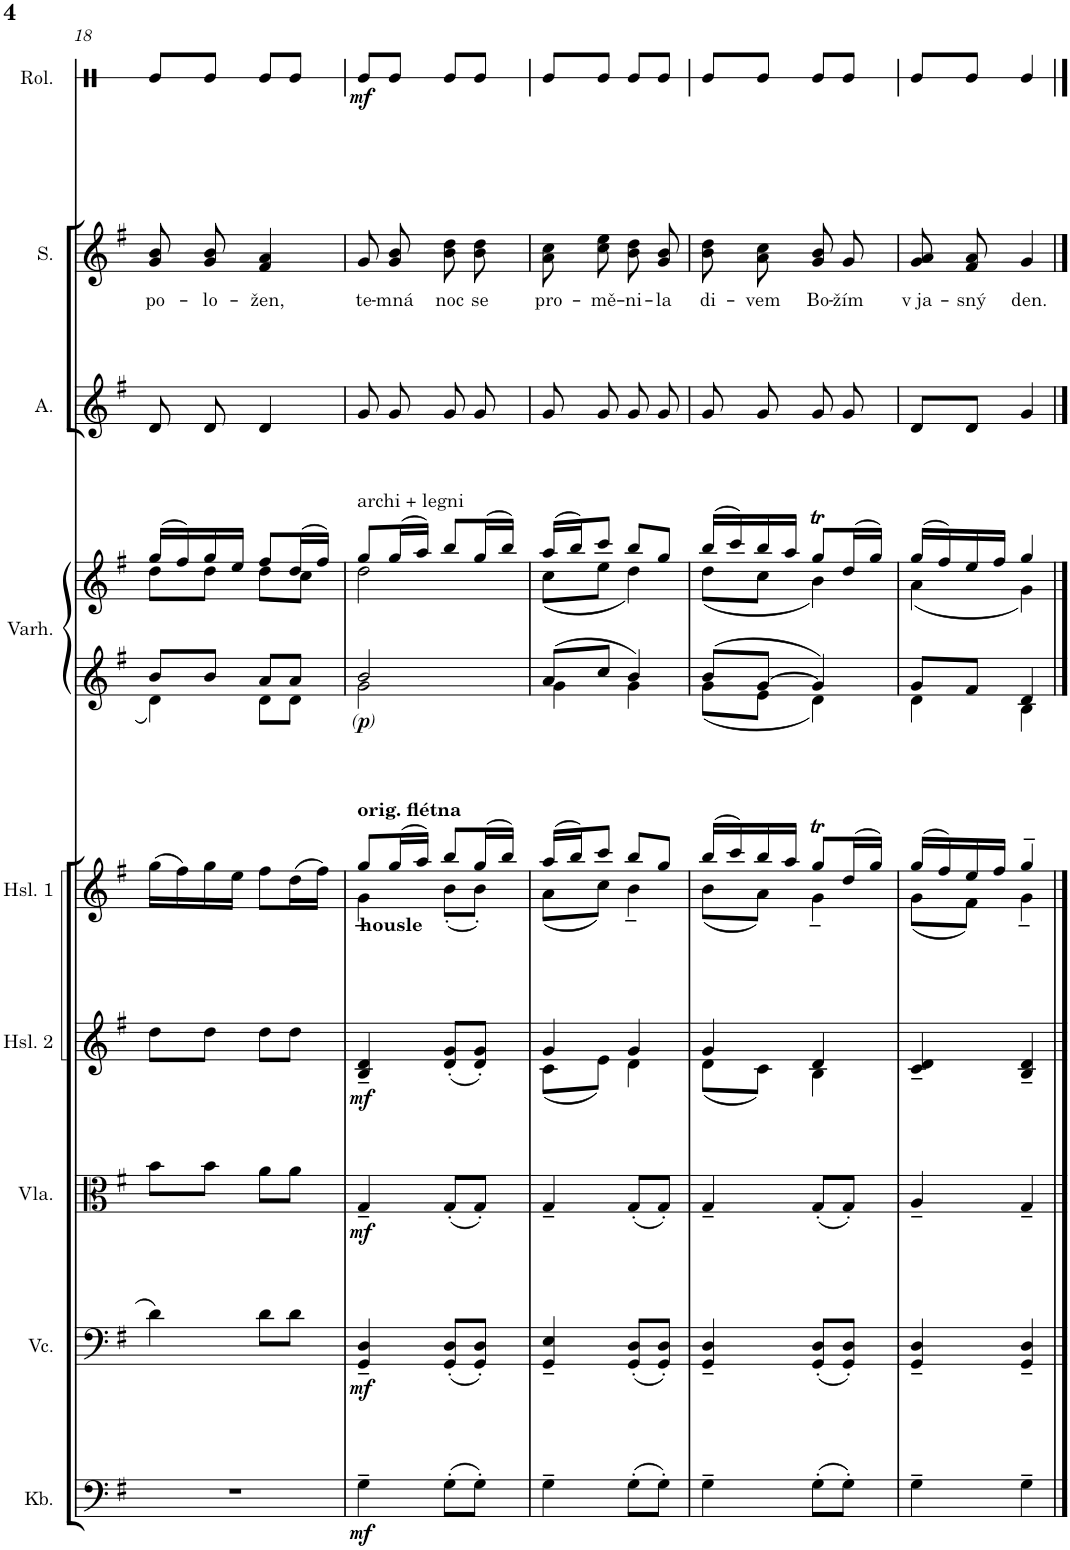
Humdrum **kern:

**kern	**dynam	**kern	**dynam	**kern	**dynam	**kern	**dynam	**kern	**kern	**kern	**dynam	**kern	**kern	**text	**kern	**dynam
*part9	*part9	*part8	*part8	*part7	*part7	*part6	*part6	*part5	*part4	*part4	*part4	*part3	*part2	*part2	*part1	*part1
*staff10	*staff10	*staff9	*staff9	*staff8	*staff8	*staff7	*staff7	*staff6	*staff5	*staff4	*staff4/5	*staff3	*staff2	*staff2	*staff1	*staff1
*I"Kontrabas	*	*I"Violoncello	*	*I"Viola	*	*I"Housle 2	*	*I"Housle 1	*I"Varhany	*	*	*I"Alt	*I"Soprán	*	*I"Rolničky	*
*I'Kb.	*	*I'Vc.	*	*I'Vla.	*	*I'Hsl. 2	*	*I'Hsl. 1	*I'Varh.	*	*	*I'A.	*I'S.	*	*I'Rol.	*
!!LO:PB:g=z
*clefF4	*	*clefF4	*	*clefC3	*	*clefG2	*	*clefG2	*clefG2	*clefG2	*	*clefG2	*clefG2	*	*clefX	*
*Trd7c12	*	*	*	*	*	*	*	*	*	*	*	*	*	*	*	*
*k[f#]	*	*k[f#]	*	*k[f#]	*	*k[f#]	*	*k[f#]	*k[f#]	*k[f#]	*	*k[f#]	*k[f#]	*	*k[]	*
*M2/4	*	*M2/4	*	*M2/4	*	*M2/4	*	*M2/4	*M2/4	*M2/4	*	*M2/4	*M2/4	*	*M2/4	*
=18	=18	=18	=18	=18	=18	=18	=18	=18	=18	=18	=18	=18	=18	=18	=18	=18
*	*	*	*	*	*	*	*	*	*^	*^	*	*	*	*	*	*
!	!	!	!	!	!	!	!	!	!	!	!	!	!	!	!	!LO:LY:b	!	!
2r	.	4d\	.	8b\L	.	8dd\L	.	(16gg\LL	8b/L	4d\	(16gg/LL	8dd\L	.	8d/	8g/ 8b/L	po-	8Re/L	.
.	.	.	.	.	.	.	.	16ff#\)	.	.	16ff#/)	.	.	.	.	.	.	.
!	!	!	!	!	!	!	!	!	!	!	!	!	!	!	!	!LO:LY:b	!	!
.	.	.	.	8b\J	.	8dd\J	.	16gg\	8b/J	.	16gg/	8dd\J	.	8d/	8g/ 8b/J	-lo-	8Re/J	.
.	.	.	.	.	.	.	.	16ee\JJ	.	.	16ee/JJ	.	.	.	.	.	.	.
!	!	!	!	!	!	!	!	!	!	!	!	!	!	!	!	!LO:LY:b	!	!
.	.	8d\L	.	8a\L	.	8dd\L	.	8ff#\L	8a/L	8d\L	8ff#/L	8dd\L	.	4d/	4f#/ 4a/	-žen,	8Re/L	.
.	.	8d\J	.	8a\J	.	8dd\J	.	(16dd\L	8a/J	8d\J	(16dd/L	8cc\J	.	.	.	.	8Re/J	.
.	.	.	.	.	.	.	.	16ff#\JJ)	.	.	16ff#/JJ)	.	.	.	.	.	.	.
=19	=19	=19	=19	=19	=19	=19	=19	=19	=19	=19	=19	=19	=19	=19	=19	=19	=19	=19
*	*	*	*	*	*	*	*	*^	*	*	*	*	*	*	*	*	*	*
!	!	!	!	!	!	!	!	!	!	!	!	!LO:TX:a:t=archi + legni	!	!	!	!	!	!	!
!	!	!	!	!	!	!	!	!LO:TX:a:B:t=orig. flétna	!	!	!	!	!	!	!	!	!	!	!
!	!	!	!	!	!	!	!	!LO:TX:b:B:t=housle	!	!	!	!	!	!	!	!	!	!	!
!	!LO:DY:b	!	!LO:DY:b	!	!LO:DY:b	!	!LO:DY:b	!	!	!	!	!	!	!LO:DY:b=2	!	!	!LO:LY:b	!	!
!	!	!	!	!	!	!	!	!	!	!	!	!	!	!LO:DY:n=1:b=2	!	!	!	!	!
!	!	!	!	!	!	!	!	!	!	!	!	!	!	!LO:DY:n=2:b=2	!	!	!	!	!LO:DY:b
4G~\	mf	4GG/~ 4D/~	mf	4G~/	mf	4B/~ 4d/~	mf	8gg/L	4g~\	2b/	2g\	8gg/L	2dd\	other-dynamics p other-dynamics	8g/	8g/L	te-	8Re/L	mf
!	!	!	!	!	!	!	!	!	!	!	!	!	!	!	!	!	!LO:LY:b	!	!
.	.	.	.	.	.	.	.	(16gg/L	.	.	.	(16gg/L	.	.	8g/	8g/ 8b/J	-mná	8Re/J	.
.	.	.	.	.	.	.	.	16aa/JJ)	.	.	.	16aa/JJ)	.	.	.	.	.	.	.
!	!	!	!	!	!	!	!	!	!	!	!	!	!	!	!	!	!LO:LY:b	!	!
(8G'\L	.	(8GG/' 8D/'L	.	(8G'/L	.	(8d/' 8g/'L	.	8bb/L	(8b'\L	.	.	8bb/L	.	.	8g/	8b\ 8dd\L	noc	8Re/L	.
!	!	!	!	!	!	!	!	!	!	!	!	!	!	!	!	!	!LO:LY:b	!	!
8G'\J)	.	8GG/' 8D/'J)	.	8G'/J)	.	8d/' 8g/'J)	.	(16gg/L	8b'\J)	.	.	(16gg/L	.	.	8g/	8b\ 8dd\J	se	8Re/J	.
.	.	.	.	.	.	.	.	16bb/JJ)	.	.	.	16bb/JJ)	.	.	.	.	.	.	.
=20	=20	=20	=20	=20	=20	=20	=20	=20	=20	=20	=20	=20	=20	=20	=20	=20	=20	=20	=20
*	*	*	*	*	*	*^	*	*	*	*	*	*	*	*	*	*	*	*	*
!	!	!	!	!	!	!	!	!	!	!	!	!	!	!	!	!	!	!LO:LY:b	!	!
4G~\	.	4GG/~ 4E/~	.	4G~/	.	4g/	(8c\L	.	(16aa/LL	(8a\L	8a/L	4g\	(16aa/LL	(8cc\L	.	8g/	8a\ 8cc\L	pro-	8Re/L	.
.	.	.	.	.	.	.	.	.	16bb/J)	.	.	.	16bb/J)	.	.	.	.	.	.	.
!	!	!	!	!	!	!	!	!	!	!	!	!	!	!	!	!	!	!LO:LY:b	!	!
.	.	.	.	.	.	.	8e\J)	.	8ccc/J	8cc\J)	8cc/J	.	8ccc/J	8ee\J	.	8g/	8cc\ 8ee\J	-mě-	8Re/J	.
!	!	!	!	!	!	!	!	!	!	!	!	!	!	!	!	!	!	!LO:LY:b	!	!
(8G'\L	.	(8GG/' 8D/'L	.	(8G'/L	.	4g/	4d\	.	8bb/L	4b~\	4b/	4g\	8bb/L	4dd\)	.	8g/	8b\ 8dd\L	-ni-	8Re/L	.
!	!	!	!	!	!	!	!	!	!	!	!	!	!	!	!	!	!	!LO:LY:b	!	!
8G'\J)	.	8GG/' 8D/'J)	.	8G'/J)	.	.	.	.	8gg/J	.	.	.	8gg/J	.	.	8g/	8g\ 8b\J	-la	8Re/J	.
=21	=21	=21	=21	=21	=21	=21	=21	=21	=21	=21	=21	=21	=21	=21	=21	=21	=21	=21	=21	=21
!	!	!	!	!	!	!	!	!	!	!	!	!	!	!	!	!	!	!LO:LY:b	!	!
4G~\	.	4GG/~ 4D/~	.	4G~/	.	4g/	(8d\L	.	(16bb/LL	(8b\L	8b/L	8g\L	(16bb/LL	(8dd\L	.	8g/	8b\ 8dd\L	di-	8Re/L	.
.	.	.	.	.	.	.	.	.	16ccc/)	.	.	.	16ccc/)	.	.	.	.	.	.	.
!	!	!	!	!	!	!	!	!	!	!	!	!	!	!	!	!	!	!LO:LY:b	!	!
.	.	.	.	.	.	.	8c\J)	.	16bb/	8a\J)	[8g/J	8e\J	16bb/	8cc\J	.	8g/	8a\ 8cc\J	-vem	8Re/J	.
.	.	.	.	.	.	.	.	.	16aa/JJ	.	.	.	16aa/JJ	.	.	.	.	.	.	.
!	!	!	!	!	!	!	!	!	!	!	!	!	!	!	!	!	!	!LO:LY:b	!	!
(8G'\L	.	(8GG/' 8D/'L	.	(8G'/L	.	4d/	4B\	.	8ggT/L	4g~\	4g/]	4d\	8ggT/L	4b\)	.	8g/	8g/ 8b/L	Bo-	8Re/L	.
!	!	!	!	!	!	!	!	!	!	!	!	!	!	!	!	!	!	!LO:LY:b	!	!
8G'\J)	.	8GG/' 8D/'J)	.	8G'/J)	.	.	.	.	(16dd/L	.	.	.	(16dd/L	.	.	8g/	8g/J	-žím	8Re/J	.
.	.	.	.	.	.	.	.	.	16gg/JJ)	.	.	.	16gg/JJ)	.	.	.	.	.	.	.
*	*	*	*	*	*	*v	*v	*	*	*	*	*	*	*	*	*	*	*	*	*
=22	=22	=22	=22	=22	=22	=22	=22	=22	=22	=22	=22	=22	=22	=22	=22	=22	=22	=22	=22
!	!	!	!	!	!	!	!	!	!	!	!	!	!	!	!	!	!LO:LY:b	!	!
4G~\	.	4GG/~ 4D/~	.	4A~/	.	4c/~ 4d/~	.	(16gg/LL	(8g\L	8g/L	4d\	(16gg/LL	(4a\	.	8d/L	8g/ 8a/L	v ja-	8Re/L	.
.	.	.	.	.	.	.	.	16ff#/)	.	.	.	16ff#/)	.	.	.	.	.	.	.
!	!	!	!	!	!	!	!	!	!	!	!	!	!	!	!	!	!LO:LY:b	!	!
.	.	.	.	.	.	.	.	16ee/	8f#\J)	8f#/J	.	16ee/	.	.	8d/J	8f#/ 8a/J	-sný	8Re/J	.
.	.	.	.	.	.	.	.	16ff#/JJ	.	.	.	16ff#/JJ	.	.	.	.	.	.	.
!	!	!	!	!	!	!	!	!	!	!	!	!	!	!	!	!	!LO:LY:b	!	!
4G~\	.	4GG/~ 4D/~	.	4G~/	.	4B/~ 4d/~	.	4gg~/	4g~\	4d/	4B\	4gg/	4g\)	.	4g/	4g/	den.	4Re/	.
*	*	*	*	*	*	*	*	*v	*v	*	*	*	*	*	*	*	*	*	*
*	*	*	*	*	*	*	*	*	*v	*v	*	*	*	*	*	*	*	*
*	*	*	*	*	*	*	*	*	*	*v	*v	*	*	*	*	*	*
==	==	==	==	==	==	==	==	==	==	==	==	==	==	==	==	==
*-	*-	*-	*-	*-	*-	*-	*-	*-	*-	*-	*-	*-	*-	*-	*-	*-
